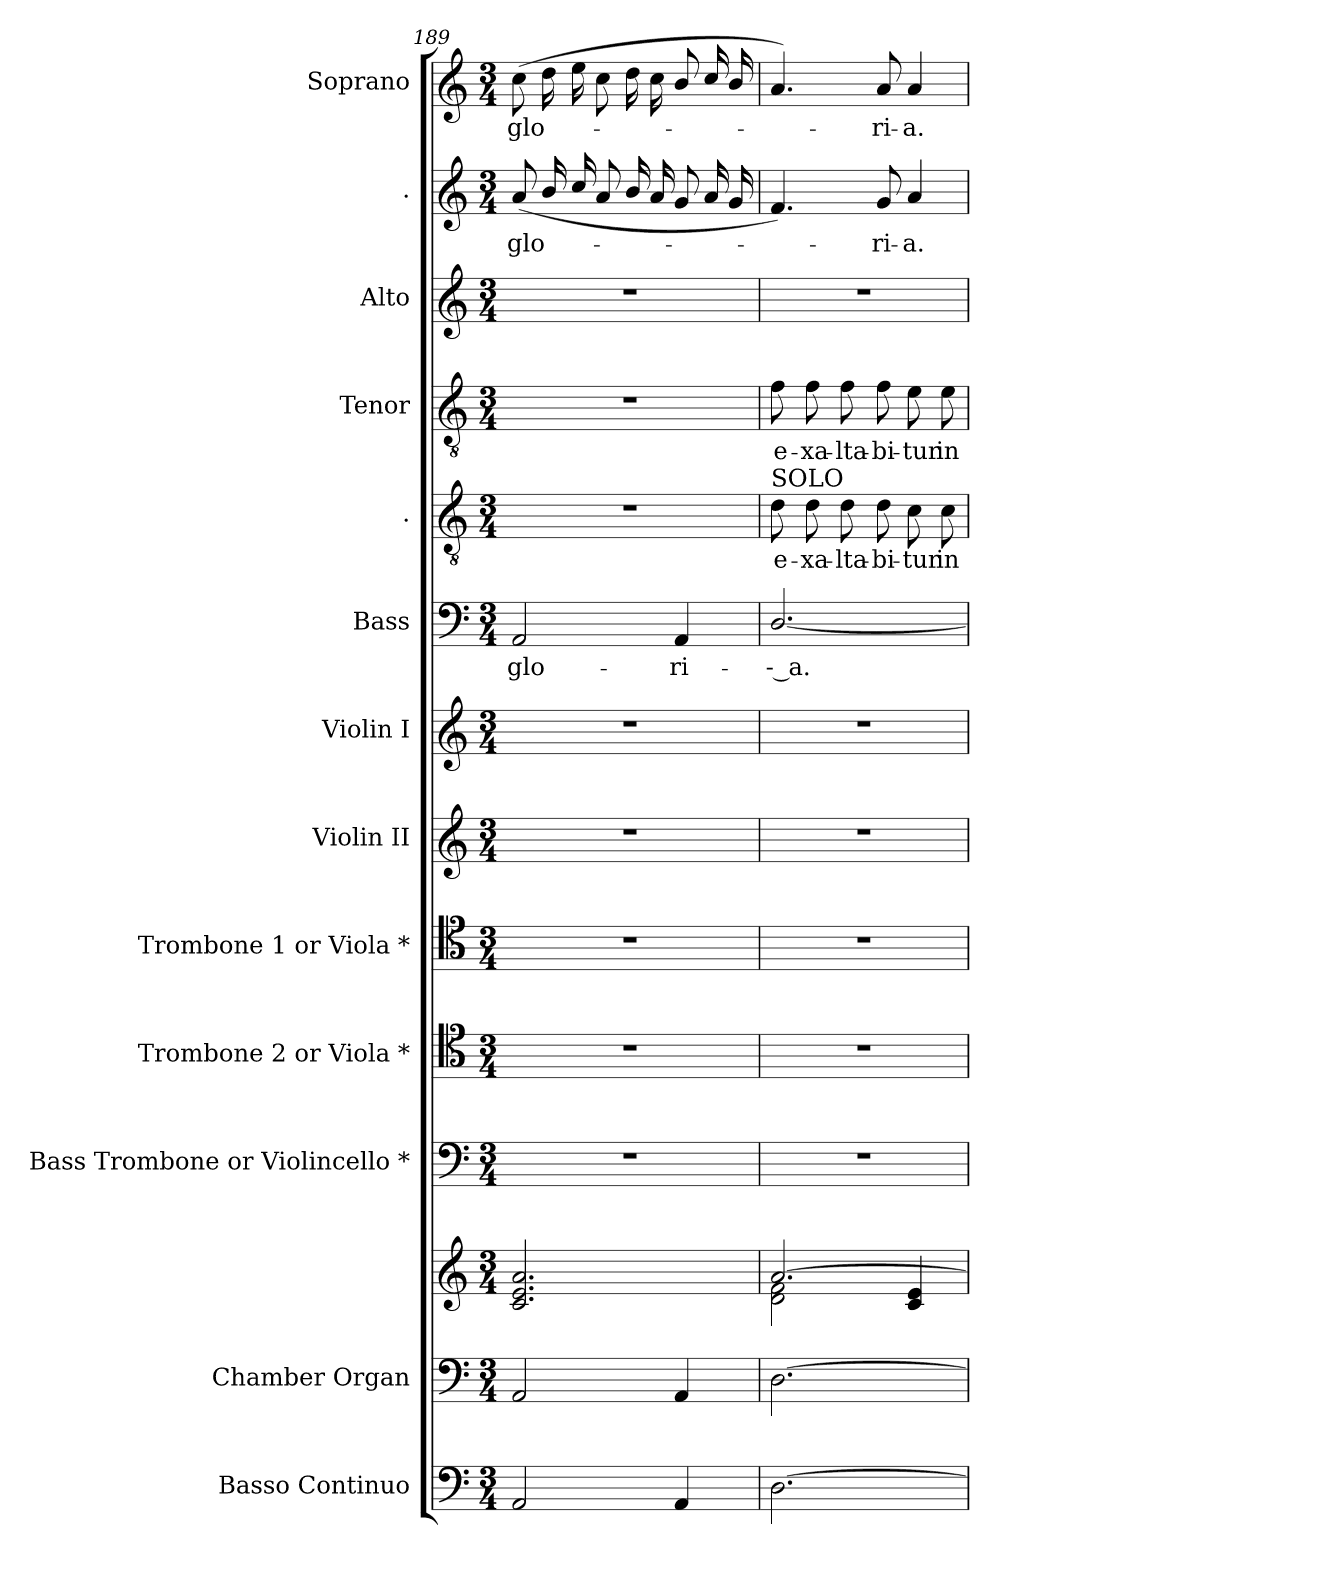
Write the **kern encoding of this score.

**kern	**kern	**kern	**kern	**kern	**kern	**kern	**kern	**kern	**text	**kern	**text	**kern	**text	**kern	**kern	**text	**kern	**text
*part13	*part12	*part12	*part11	*part10	*part9	*part8	*part7	*part6	*part6	*part5	*part5	*part4	*part4	*part3	*part2	*part2	*part1	*part1
*staff14	*staff13	*staff12	*staff11	*staff10	*staff9	*staff8	*staff7	*staff6	*staff6	*staff5	*staff5	*staff4	*staff4	*staff3	*staff2	*staff2	*staff1	*staff1
*I"Basso  Continuo	*I"Chamber  Organ	*	*I"Bass Trombone or Violincello *	*I"Trombone 2 or Viola *	*I"Trombone 1 or Viola *	*I"Violin II	*I"Violin I	*I"Bass	*	*I".	*	*I"Tenor	*	*I"Alto	*I".	*	*I"Soprano	*
*I'B Cont	*I'Org.	*	*I'B. Tbn.	*I'Tbn 2	*I'Tbn 1	*I'Vln. II	*I'Vln. I	*I'B.	*	*	*	*I'T,	*	*I'A.	*	*	*I'S.	*
*clefF4	*clefF4	*clefG2	*clefF4	*clefC4	*clefC4	*clefG2	*clefG2	*clefF4	*	*clefGv2	*	*clefGv2	*	*clefG2	*clefG2	*	*clefG2	*
*ITrd7c12	*	*	*	*	*	*	*	*	*	*ITrd7c12	*	*ITrd7c12	*	*	*	*	*	*
*k[]	*k[]	*k[]	*k[]	*k[]	*k[]	*k[]	*k[]	*k[]	*	*k[]	*	*k[]	*	*k[]	*k[]	*	*k[]	*
*C:	*C:	*C:	*C:	*C:	*C:	*C:	*C:	*C:	*	*C:	*	*C:	*	*C:	*C:	*	*C:	*
*M3/4	*M3/4	*M3/4	*M3/4	*M3/4	*M3/4	*M3/4	*M3/4	*M3/4	*	*M3/4	*	*M3/4	*	*M3/4	*M3/4	*	*M3/4	*
=189	=189	=189	=189	=189	=189	=189	=189	=189	=189	=189	=189	=189	=189	=189	=189	=189	=189	=189
!	!	!	!LO:N:vis=1	!LO:N:vis=1	!LO:N:vis=1	!LO:N:vis=1	!LO:N:vis=1	!	!	!	!	!	!	!	!	!	!	!
!	!	!	!	!	!	!	!	!	!LO:LY:b:color=#000000	!LO:N:vis=1	!	!LO:N:vis=1	!	!LO:N:vis=1	!	!	!	!
!	!	!	!	!	!	!	!	!	!	!	!	!	!	!	!	!LO:LY:b:color=#000000	!	!
!	!	!	!	!	!	!	!	!	!	!	!	!	!	!	!	!	!	!LO:LY:b:color=#000000
2AAAi/	2AAi/	2.ci/ 2.ei 2.ai	2.r	2.r	2.r	2.r	2.r	2AAi/	glo-	2.r	.	2.r	.	2.r	(8ai/	glo-	(8cci\	glo-
.	.	.	.	.	.	.	.	.	.	.	.	.	.	.	16bi/	.	16ddi\	.
.	.	.	.	.	.	.	.	.	.	.	.	.	.	.	16cci/	.	16eei\	.
.	.	.	.	.	.	.	.	.	.	.	.	.	.	.	8ai/	.	8cci\	.
.	.	.	.	.	.	.	.	.	.	.	.	.	.	.	16bi/	.	16ddi\	.
.	.	.	.	.	.	.	.	.	.	.	.	.	.	.	16ai/	.	16cci\	.
!	!	!	!	!	!	!	!	!	!LO:LY:b:color=#000000	!	!	!	!	!	!	!	!	!
4AAAi/	4AAi/	.	.	.	.	.	.	4AAi/	-ri-	.	.	.	.	.	8gi/	.	8bi/	.
.	.	.	.	.	.	.	.	.	.	.	.	.	.	.	16ai/	.	16cci/	.
.	.	.	.	.	.	.	.	.	.	.	.	.	.	.	16gi/	.	16bi/	.
!!LO:PB:g=z
=190	=190	=190	=190	=190	=190	=190	=190	=190	=190	=190	=190	=190	=190	=190	=190	=190	=190	=190
*	*	*^	*	*	*	*	*	*	*	*	*	*	*	*	*	*	*	*
!	!	!	!	!LO:N:vis=1	!LO:N:vis=1	!LO:N:vis=1	!LO:N:vis=1	!LO:N:vis=1	!	!	!	!	!	!	!	!	!	!	!
!	!	!	!	!	!	!	!	!	!	!LO:LY:b:color=#000000	!	!	!	!	!	!	!	!	!
!	!	!	!	!	!	!	!	!	!	!	!	!LO:LY:b:color=#000000	!	!	!	!	!	!	!
!	!	!	!	!	!	!	!	!	!	!	!LO:TX:a:t=SOLO	!	!	!	!	!	!	!	!
!	!	!	!	!	!	!	!	!	!	!	!	!	!	!LO:LY:b:color=#000000	!LO:N:vis=1	!	!	!	!
[2.DDi\	[2.Di\	[2.ai/	2di\ 2fi	2.r	2.r	2.r	2.r	2.r	[2.Di/	-- a.	8Di\	e-	8Fi\	e-	2.r	4.fi/)	.	4.ai/)	.
!	!	!	!	!	!	!	!	!	!	!	!	!LO:LY:b:color=#000000	!	!	!	!	!	!	!
!	!	!	!	!	!	!	!	!	!	!	!	!	!	!LO:LY:b:color=#000000	!	!	!	!	!
.	.	.	.	.	.	.	.	.	.	.	8Di\	-xa-	8Fi\	-xa-	.	.	.	.	.
!	!	!	!	!	!	!	!	!	!	!	!	!LO:LY:b:color=#000000	!	!	!	!	!	!	!
!	!	!	!	!	!	!	!	!	!	!	!	!	!	!LO:LY:b:color=#000000	!	!	!	!	!
.	.	.	.	.	.	.	.	.	.	.	8Di\	-lta-	8Fi\	-lta-	.	.	.	.	.
!	!	!	!	!	!	!	!	!	!	!	!	!LO:LY:b:color=#000000	!	!	!	!	!	!	!
!	!	!	!	!	!	!	!	!	!	!	!	!	!	!LO:LY:b:color=#000000	!	!	!	!	!
!	!	!	!	!	!	!	!	!	!	!	!	!	!	!	!	!	!LO:LY:b:color=#000000	!	!
!	!	!	!	!	!	!	!	!	!	!	!	!	!	!	!	!	!	!	!LO:LY:b:color=#000000
.	.	.	.	.	.	.	.	.	.	.	8Di\	-bi-	8Fi\	-bi-	.	8gi/	-ri-	8ai/	-ri-
!	!	!	!	!	!	!	!	!	!	!	!	!LO:LY:b:color=#000000	!	!	!	!	!	!	!
!	!	!	!	!	!	!	!	!	!	!	!	!	!	!LO:LY:b:color=#000000	!	!	!	!	!
!	!	!	!	!	!	!	!	!	!	!	!	!	!	!	!	!	!LO:LY:b:color=#000000	!	!
!	!	!	!	!	!	!	!	!	!	!	!	!	!	!	!	!	!	!	!LO:LY:b:color=#000000
.	.	.	4ci/ 4ei	.	.	.	.	.	.	.	8Ci\	-tur	8Ei\	-tur	.	4ai/	-a.	4ai/	-a.
!	!	!	!	!	!	!	!	!	!	!	!	!LO:LY:b:color=#000000	!	!	!	!	!	!	!
!	!	!	!	!	!	!	!	!	!	!	!	!	!	!LO:LY:b:color=#000000	!	!	!	!	!
.	.	.	.	.	.	.	.	.	.	.	8Ci\	in	8Ei\	in	.	.	.	.	.
*	*	*v	*v	*	*	*	*	*	*	*	*	*	*	*	*	*	*	*	*
=	=	=	=	=	=	=	=	=	=	=	=	=	=	=	=	=	=	=
*-	*-	*-	*-	*-	*-	*-	*-	*-	*-	*-	*-	*-	*-	*-	*-	*-	*-	*-
